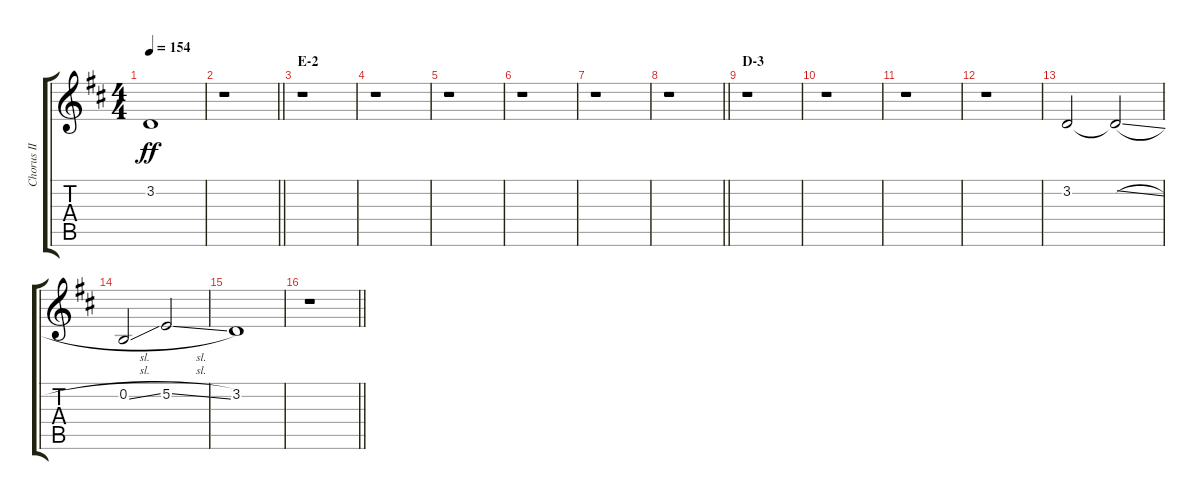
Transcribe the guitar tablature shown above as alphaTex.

\track ("Chorus II" "Chorus II") {instrument voiceoohs}
\staff {score tabs}
\tuning (E4 B3 G3 D3 A2 E2) {hide}
\ts (4 4)
\tempo 154
\clef g2
\ks d
3.2.1{dy ff} |
\barLineRight lightlight
r.1 |
\section ("" "E-2")
r.1 |
r.1 |
r.1 |
r.1 |
r.1 |
\barLineRight lightlight
r.1 |
\section ("" "D-3")
r.1 |
r.1 |
r.1 |
r.1 |
3.2.2 3.2{sl t}.2 |
0.2{sl}.2 5.2{sl}.2 |
3.2.1 |
\barLineRight lightlight
r.1
